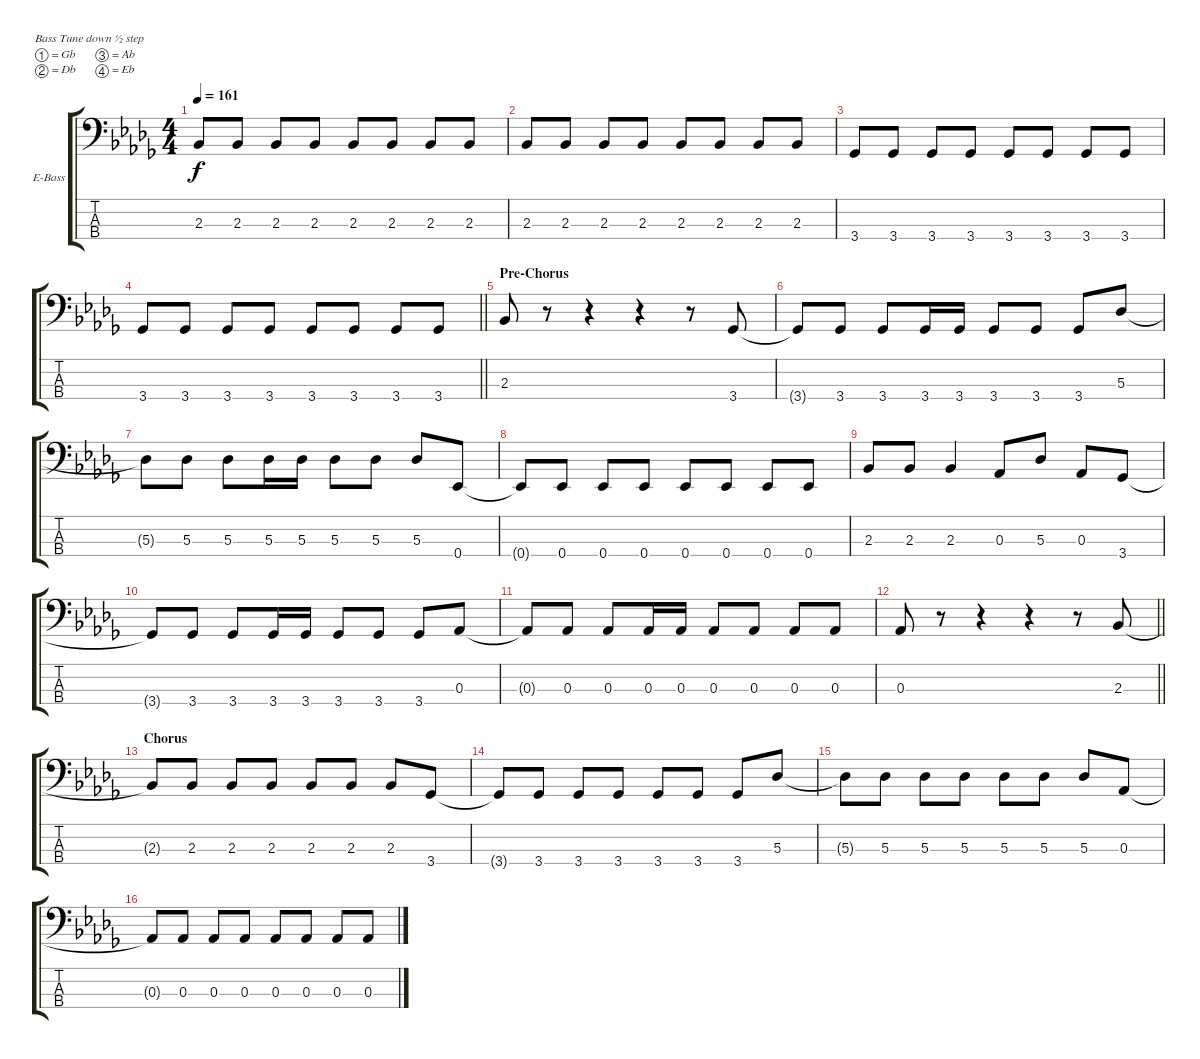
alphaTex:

\bracketExtendMode groupsimilarinstruments
\firstSystemTrackNameOrientation horizontal
\otherSystemsTrackNameOrientation horizontal
\track ("Joe Principe - Bass" "E-Bass") {instrument electricbassfinger}
\staff {score tabs}
\tuning (Gb2 Db2 Ab1 Eb1)
\ts (4 4)
\tempo 161
\clef f4
\ks db
2.3.8{dy f} 2.3.8 2.3.8 2.3.8 2.3.8 2.3.8 2.3.8 2.3.8 |
2.3.8 2.3.8 2.3.8 2.3.8 2.3.8 2.3.8 2.3.8 2.3.8 |
3.4.8 3.4.8 3.4.8 3.4.8 3.4.8 3.4.8 3.4.8 3.4.8 |
\barLineRight lightlight
3.4.8 3.4.8 3.4.8 3.4.8 3.4.8 3.4.8 3.4.8 3.4.8 |
\section ("" "Pre-Chorus")
2.3.8 r.8 r.4 r.4 r.8 3.4.8 |
3.4{t}.8 3.4.8 3.4.8 3.4.16 3.4.16 3.4.8 3.4.8 3.4.8 5.3.8 |
5.3{t}.8 5.3.8 5.3.8 5.3.16 5.3.16 5.3.8 5.3.8 5.3.8 0.4.8 |
0.4{t}.8 0.4.8 0.4.8 0.4.8 0.4.8 0.4.8 0.4.8 0.4.8 |
2.3.8 2.3.8 2.3.4 0.3.8 5.3.8 0.3.8 3.4.8 |
3.4{t}.8 3.4.8 3.4.8 3.4.16 3.4.16 3.4.8 3.4.8 3.4.8 0.3.8 |
0.3{t}.8 0.3.8 0.3.8 0.3.16 0.3.16 0.3.8 0.3.8 0.3.8 0.3.8 |
\barLineRight lightlight
0.3.8 r.8 r.4 r.4 r.8 2.3.8 |
\section ("" "Chorus")
2.3{t}.8 2.3.8 2.3.8 2.3.8 2.3.8 2.3.8 2.3.8 3.4.8 |
3.4{t}.8 3.4.8 3.4.8 3.4.8 3.4.8 3.4.8 3.4.8 5.3.8 |
5.3{t}.8 5.3.8 5.3.8 5.3.8 5.3.8 5.3.8 5.3.8 0.3.8 |
0.3{t}.8 0.3.8 0.3.8 0.3.8 0.3.8 0.3.8 0.3.8 0.3.8
